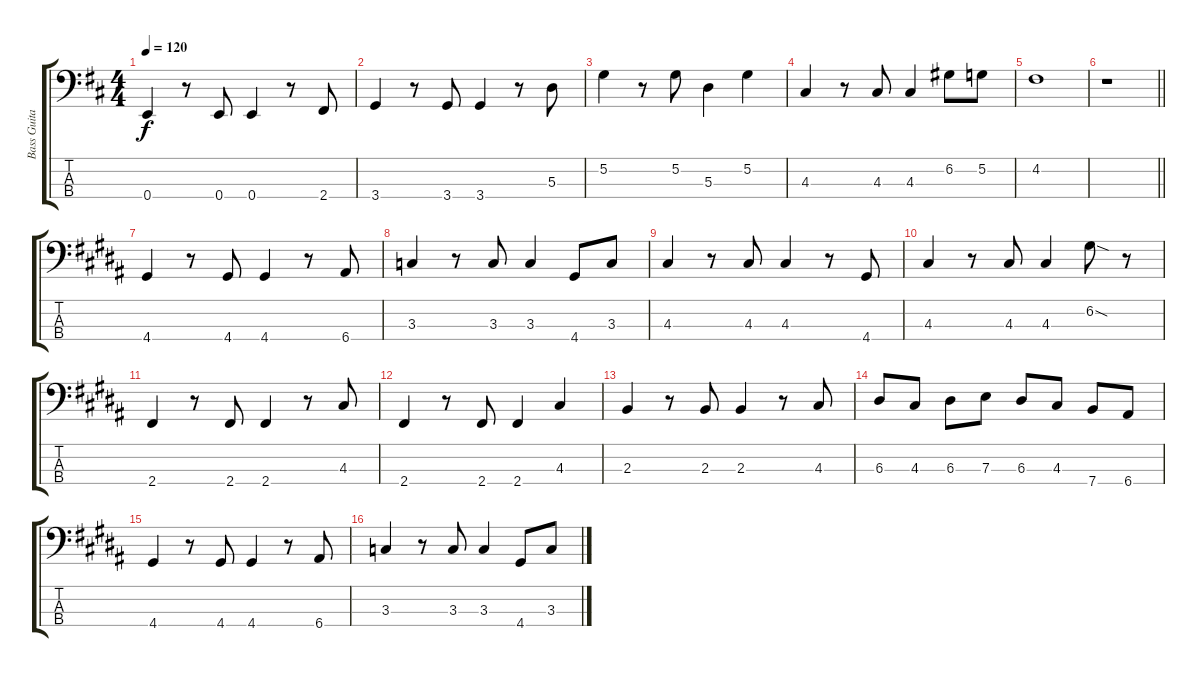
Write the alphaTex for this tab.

\track ("Bass Guitar - Lee Jae Jin" "Bass Guita") {instrument electricbassfinger}
\staff {score tabs}
\tuning (G2 D2 A1 E1) {hide}
\ts (4 4)
\tempo 120
\clef f4
\ks bminor
0.4.4{dy f} r.8 0.4.8 0.4.4 r.8 2.4.8 |
3.4.4 r.8 3.4.8 3.4.4 r.8 5.3.8 |
5.2.4 r.8 5.2.8 5.3.4 5.2.4 |
4.3.4 r.8 4.3.8 4.3.4 6.2.8 5.2.8 |
4.2.1 |
\barLineRight lightlight
r.1 |
\ks g#minor
4.4.4 r.8 4.4.8 4.4.4 r.8 6.4.8 |
3.3.4 r.8 3.3.8 3.3.4 4.4.8 3.3.8 |
4.3.4 r.8 4.3.8 4.3.4 r.8 4.4.8 |
4.3.4 r.8 4.3.8 4.3.4 6.2{sod}.8 r.8 |
2.4.4 r.8 2.4.8 2.4.4 r.8 4.3.8 |
2.4.4 r.8 2.4.8 2.4.4 4.3.4 |
2.3.4 r.8 2.3.8 2.3.4 r.8 4.3.8 |
6.3.8 4.3.8 6.3.8 7.3.8 6.3.8 4.3.8 7.4.8 6.4.8 |
4.4.4 r.8 4.4.8 4.4.4 r.8 6.4.8 |
3.3.4 r.8 3.3.8 3.3.4 4.4.8 3.3.8
